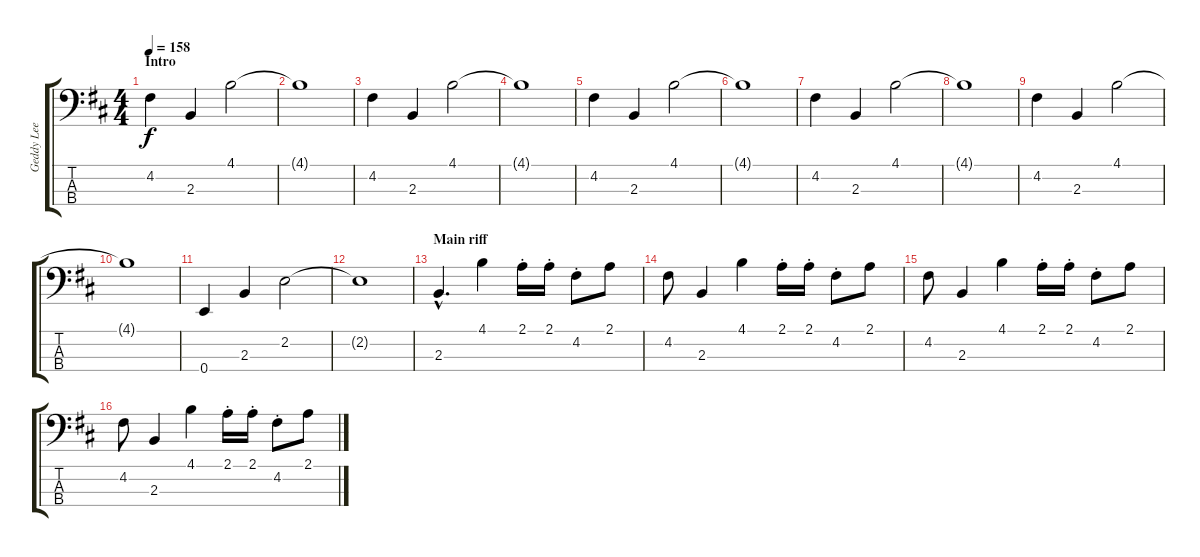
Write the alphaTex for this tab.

\track ("Geddy Lee (bass)" "Geddy Lee ") {instrument electricbassfinger}
\staff {score tabs}
\tuning (G2 D2 A1 E1) {hide}
\ts (4 4)
\section ("" "Intro")
\tempo 158
\clef f4
\ks bminor
4.2.4{dy f instrument electricbassfinger} 2.3.4 4.1.2 |
4.1{t}.1 |
4.2.4 2.3.4 4.1.2 |
4.1{t}.1 |
4.2.4 2.3.4 4.1.2 |
4.1{t}.1 |
4.2.4 2.3.4 4.1.2 |
4.1{t}.1 |
4.2.4 2.3.4 4.1.2 |
4.1{t}.1 |
0.4.4 2.3.4 2.2.2 |
2.2{t}.1 |
\section ("" "Main riff")
2.3{hac}.4{d} 4.1.4 2.1{st}.16 2.1{st}.16 4.2{st}.8 2.1.8 |
4.2.8 2.3.4 4.1.4 2.1{st}.16 2.1{st}.16 4.2{st}.8 2.1.8 |
4.2.8 2.3.4 4.1.4 2.1{st}.16 2.1{st}.16 4.2{st}.8 2.1.8 |
4.2.8 2.3.4 4.1.4 2.1{st}.16 2.1{st}.16 4.2{st}.8 2.1.8
